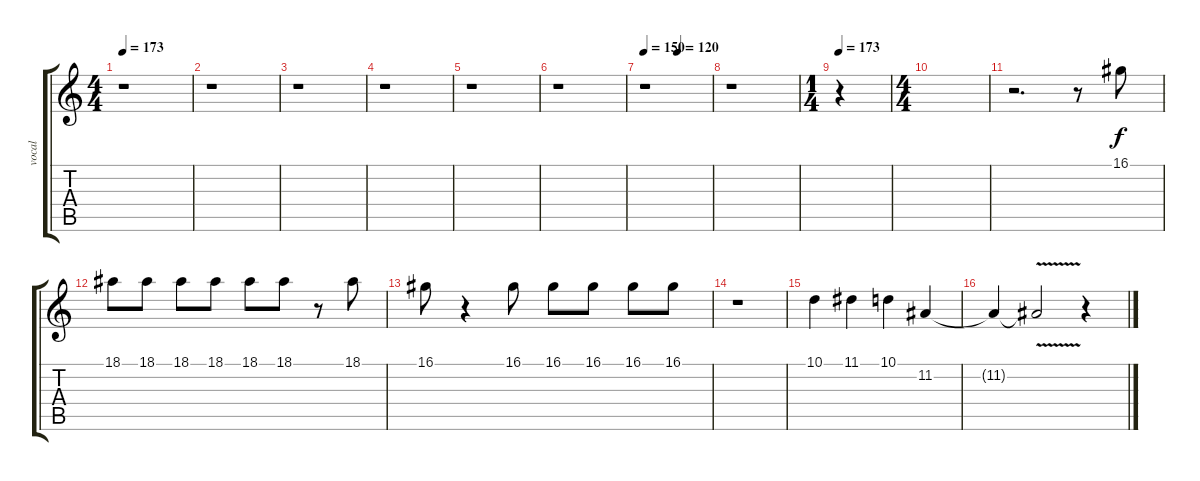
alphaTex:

\track ("vocal" "vocal") {instrument violin}
\staff {score tabs}
\tuning (E4 B3 G3 D3 A2 E2) {hide}
\ts (4 4)
\tempo 173
\clef g2
\ks c
r.1{dy f} |
r.1 |
r.1 |
r.1 |
r.1 |
r.1 |
\tempo 150
\tempo (120 0.5)
r.1 |
r.1 |
\ts (1 4)
\tempo 173
r.4 |
\ts (4 4)
|
r.2{d} r.8 16.1.8 |
18.1.8 18.1.8 18.1.8 18.1.8 18.1.8 18.1.8 r.8 18.1.8 |
16.1.8 r.4 16.1.8 16.1.8 16.1.8 16.1.8 16.1.8 |
r.1 |
10.1.4 11.1.4 10.1.4 11.2.4 |
11.2{t}.4 11.2{v t}.2 r.4
